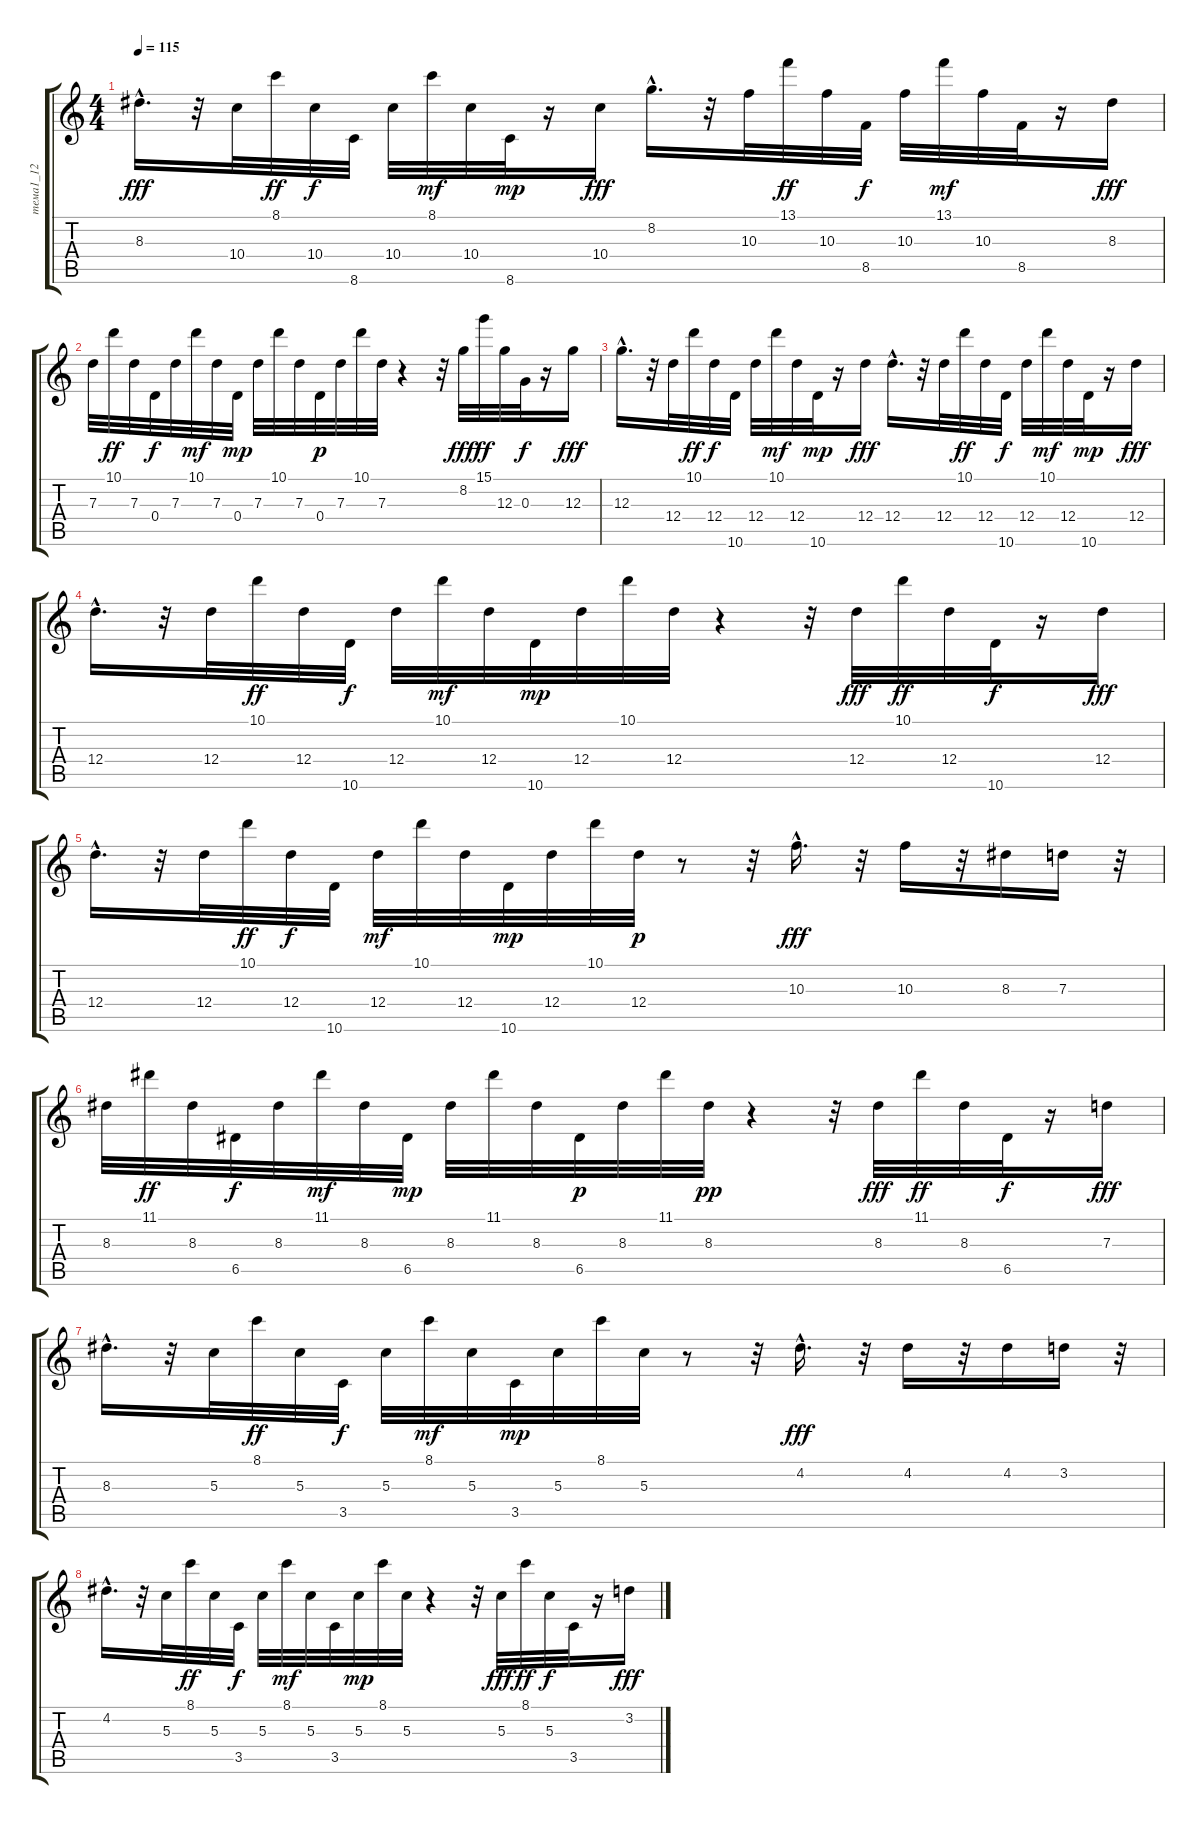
\track ("тема1_12" "тема1_12") {instrument overdrivenguitar}
\staff {score tabs}
\tuning (E4 B3 G3 D3 A2 E2) {hide}
\ts (4 4)
\tempo 115
\clef g2
\ks c
8.3{hac}.16{d dy fff} r.32 10.4.32 8.1.32{dy ff} 10.4.32{dy f} 8.6.32 10.4.32 8.1.32{dy mf} 10.4.32 8.6.32{dy mp} r.16 10.4.16{dy fff} 8.2{hac}.16{d} r.32 10.3.32 13.1.32{dy ff} 10.3.32 8.5.32{dy f} 10.3.32 13.1.32{dy mf} 10.3.32 8.5.32 r.16 8.3.16{dy fff} |
7.3.32 10.1.32{dy ff} 7.3.32 0.4.32{dy f} 7.3.32 10.1.32{dy mf} 7.3.32 0.4.32{dy mp} 7.3.32 10.1.32 7.3.32 0.4.32{dy p} 7.3.32 10.1.32 7.3.32 r.4 r.32 8.2.32{dy fff} 15.1.32{dy ff} 12.3.32 0.3.32{dy f} r.16 12.3.16{dy fff} |
12.3{hac}.16{d} r.32 12.4.32 10.1.32{dy ff} 12.4.32{dy f} 10.6.32 12.4.32 10.1.32{dy mf} 12.4.32 10.6.32{dy mp} r.16 12.4.16{dy fff} 12.4{hac}.16{d} r.32 12.4.32 10.1.32{dy ff} 12.4.32 10.6.32{dy f} 12.4.32 10.1.32{dy mf} 12.4.32 10.6.32{dy mp} r.16 12.4.16{dy fff} |
12.4{hac}.16{d} r.32 12.4.32 10.1.32{dy ff} 12.4.32 10.6.32{dy f} 12.4.32 10.1.32{dy mf} 12.4.32 10.6.32{dy mp} 12.4.32 10.1.32 12.4.32 r.4 r.32 12.4.32{dy fff} 10.1.32{dy ff} 12.4.32 10.6.32{dy f} r.16 12.4.16{dy fff} |
12.4{hac}.16{d} r.32 12.4.32 10.1.32{dy ff} 12.4.32{dy f} 10.6.32 12.4.32{dy mf} 10.1.32 12.4.32 10.6.32{dy mp} 12.4.32 10.1.32 12.4.32{dy p} r.8 r.32 10.3{hac}.16{d dy fff} r.32 10.3.16 r.32 8.3.16 7.3.16 r.32 |
8.3.32 11.1.32{dy ff} 8.3.32 6.5.32{dy f} 8.3.32 11.1.32{dy mf} 8.3.32 6.5.32{dy mp} 8.3.32 11.1.32 8.3.32 6.5.32{dy p} 8.3.32 11.1.32 8.3.32{dy pp} r.4 r.32 8.3.32{dy fff} 11.1.32{dy ff} 8.3.32 6.5.32{dy f} r.16 7.3.16{dy fff} |
8.3{hac}.16{d} r.32 5.3.32 8.1.32{dy ff} 5.3.32 3.5.32{dy f} 5.3.32 8.1.32{dy mf} 5.3.32 3.5.32{dy mp} 5.3.32 8.1.32 5.3.32 r.8 r.32 4.2{hac}.16{d dy fff} r.32 4.2.16 r.32 4.2.16 3.2.16 r.32 |
4.2{hac}.16{d} r.32 5.3.32 8.1.32{dy ff} 5.3.32 3.5.32{dy f} 5.3.32 8.1.32{dy mf} 5.3.32 3.5.32 5.3.32{dy mp} 8.1.32 5.3.32 r.4 r.32 5.3.32{dy fff} 8.1.32{dy ff} 5.3.32{dy f} 3.5.32 r.16 3.2.16{dy fff}
